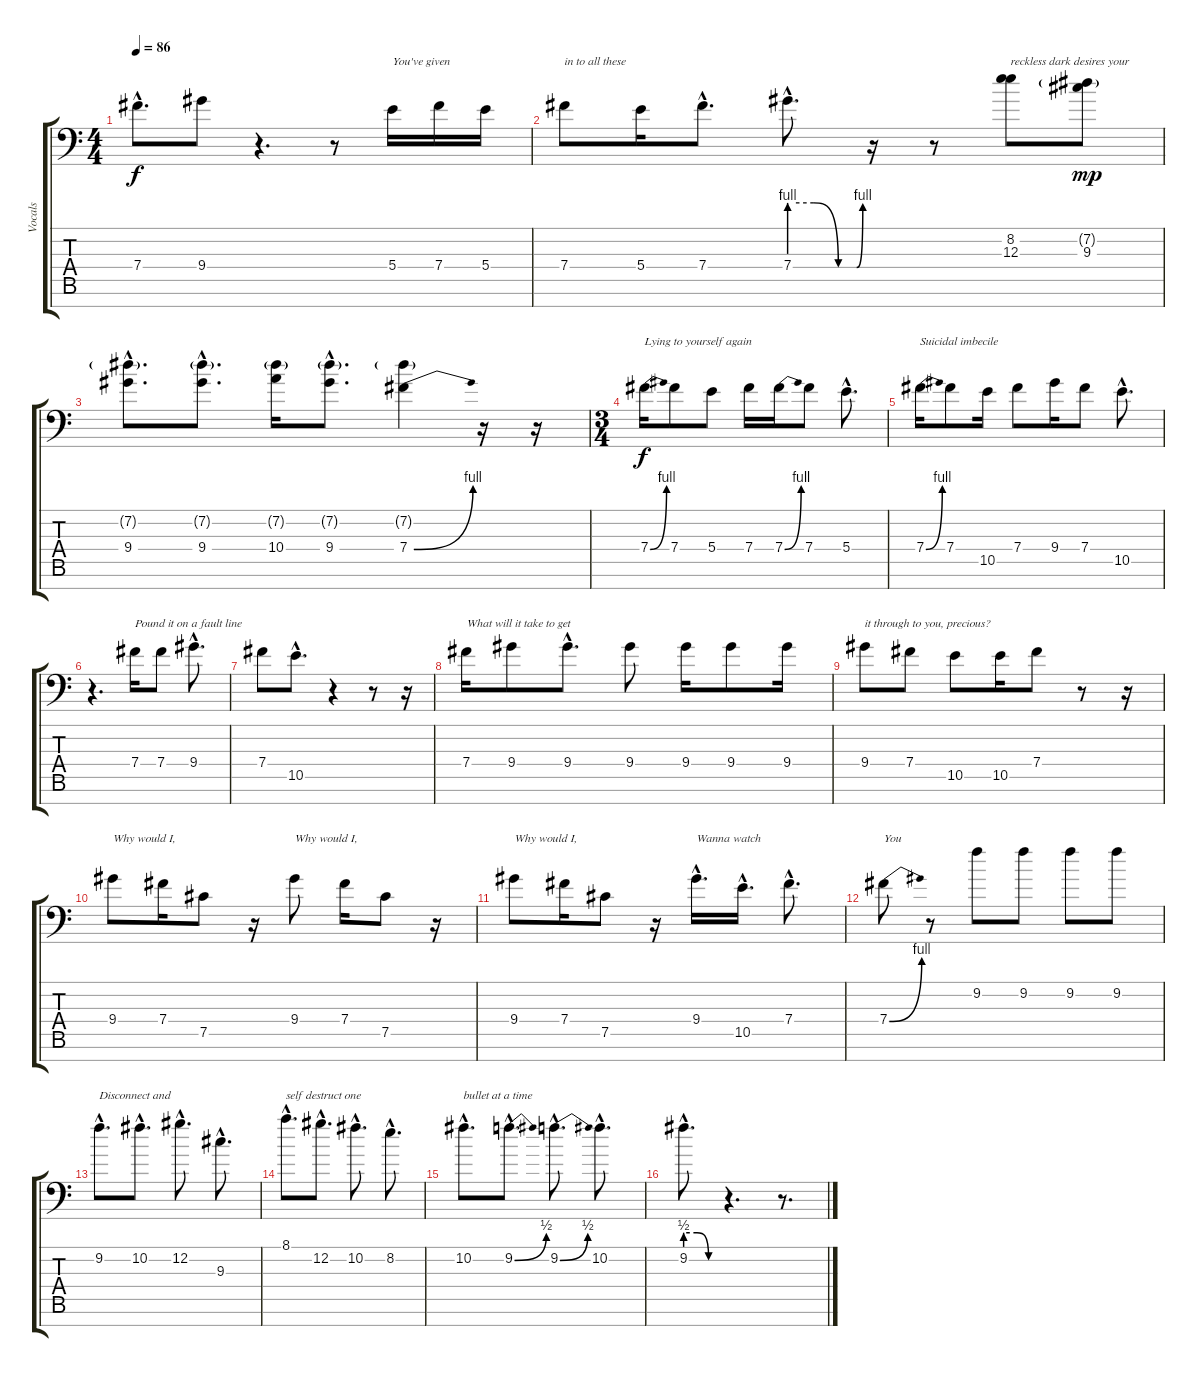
\track ("Vocals" "Vocals") {instrument contrabass}
\staff {score tabs}
\tuning (Db4 Ab3 E3 B2 Gb2 B1 Gb1) {hide}
\ts (4 4)
\tempo 86
\clef f4
\ks c
7.4{hac}.8{d dy f} 9.4.8 r.4{d} r.8 5.4.16{txt "You've given"} 7.4.16 5.4.16 |
7.4.8{txt "in to all these"} 5.4.16 7.4{hac}.8{d} 7.4{be (custom 0 4 20 4 40 0 55 0 60 4) hac}.8{d} r.16 r.8 (8.2 12.3).8{txt "reckless dark desires your"} (7.2{g} 9.3).8{dy mp} |
(7.2{g hac} 9.4{hac}).8{d} (7.2{g hac} 9.4{hac}).8{d} (7.2{g} 10.4).16 (7.2{g hac} 9.4{hac}).8{d} (7.2{g} 7.4{be (bend 0 0 60 4)}).4 r.16 r.16 |
\ts (3 4)
7.4{be (bend 0 0 60 4)}.16{txt "Lying to yourself again" dy f} 7.4.8 5.4.8 7.4.16 7.4{be (bend 0 0 60 4)}.16 7.4.8 5.4{hac}.8{d} |
7.4{be (bend 0 0 60 4)}.16{txt "Suicidal imbecile"} 7.4.8 10.5.16 7.4.8 9.4.16 7.4.8 10.5{hac}.8{d} |
r.4{d} 7.4.16{txt "Pound it on a fault line"} 7.4.8 9.4{hac}.8{d} |
7.4.8 10.5{hac}.8{d} r.4 r.8 r.16 |
7.4.16{txt "What will it take to get"} 9.4.8 9.4{hac}.8{d} 9.4.8 9.4.16 9.4.8 9.4.16 |
9.4.8{txt "it through to you, precious?"} 7.4.8 10.5.8 10.5.16 7.4.8 r.8 r.16 |
9.4.8{txt "Why would I,"} 7.4.16 7.5.8 r.16 9.4.8{txt "Why would I,"} 7.4.16 7.5.8 r.16 |
9.4.8{txt "Why would I,"} 7.4.16 7.5.8 r.16 9.4{hac}.16{d txt "Wanna watch"} 10.5{hac}.16{d} 7.4{hac}.8{d} |
7.4{be (bend 0 0 60 4)}.8{txt "You"} r.8{volume 0} 9.2.8{volume 11} 9.2.8 9.2.8 9.2.8 |
9.2{hac}.8{d txt "Disconnect and"} 10.2{hac}.8{d} 12.2{hac}.8{d} 9.3{hac}.8{d} |
8.1{hac}.8{d txt "self destruct one"} 12.2{hac}.8{d} 10.2{hac}.8{d} 8.2{hac}.8{d} |
10.2{hac}.8{d txt "bullet at a time"} 9.2{be (bend 0 0 60 2) hac}.8{d} 9.2{be (bend 0 0 60 2) hac}.8{d} 10.2{hac}.8{d} |
9.2{be (custom 0 2 20 2 40 0 60 0) hac}.8{d} r.4{d} r.8{d}
